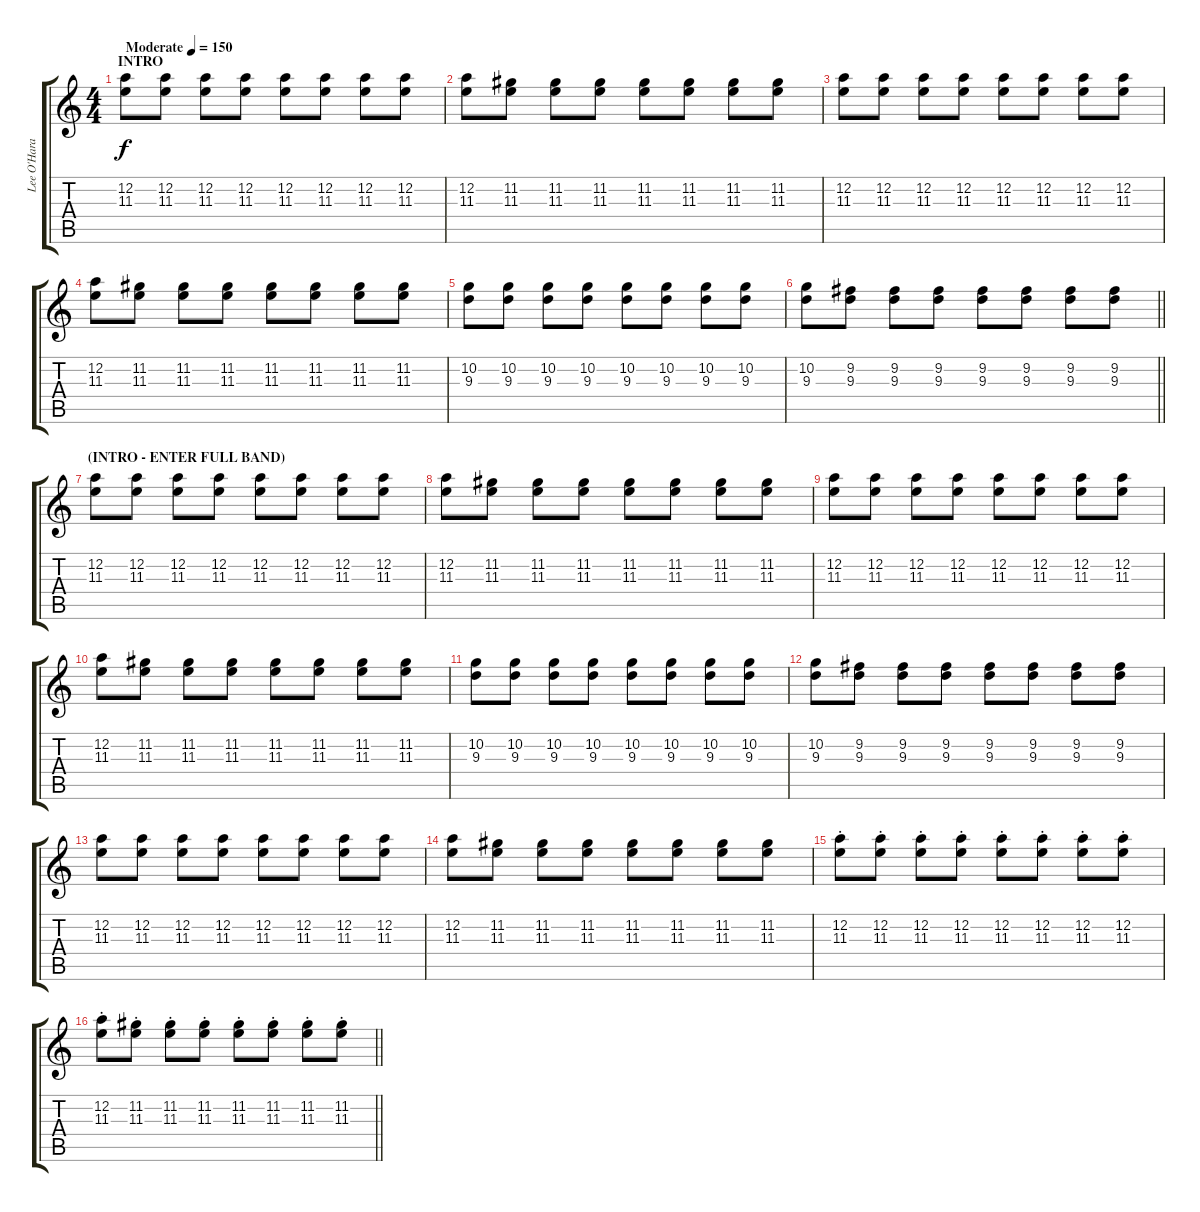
\track ("Lee O'Hara" "Lee O'Hara") {instrument overdrivenguitar}
\staff {score tabs}
\tuning (D4 A3 F3 C3 G2 C2) {hide}
\ts (4 4)
\section ("" "INTRO")
\tempo (150 "Moderate")
\clef g2
\ks c
(12.2 11.3).8{dy f instrument overdrivenguitar} (12.2 11.3).8 (12.2 11.3).8 (12.2 11.3).8 (12.2 11.3).8 (12.2 11.3).8 (12.2 11.3).8 (12.2 11.3).8 |
(12.2 11.3).8 (11.2 11.3).8 (11.2 11.3).8 (11.2 11.3).8 (11.2 11.3).8 (11.2 11.3).8 (11.2 11.3).8 (11.2 11.3).8 |
(12.2 11.3).8 (12.2 11.3).8 (12.2 11.3).8 (12.2 11.3).8 (12.2 11.3).8 (12.2 11.3).8 (12.2 11.3).8 (12.2 11.3).8 |
(12.2 11.3).8 (11.2 11.3).8 (11.2 11.3).8 (11.2 11.3).8 (11.2 11.3).8 (11.2 11.3).8 (11.2 11.3).8 (11.2 11.3).8 |
(10.2 9.3).8 (10.2 9.3).8 (10.2 9.3).8 (10.2 9.3).8 (10.2 9.3).8 (10.2 9.3).8 (10.2 9.3).8 (10.2 9.3).8 |
\barLineRight lightlight
(10.2 9.3).8 (9.2 9.3).8 (9.2 9.3).8 (9.2 9.3).8 (9.2 9.3).8 (9.2 9.3).8 (9.2 9.3).8 (9.2 9.3).8 |
\section ("" "(INTRO - ENTER FULL BAND)")
(12.2 11.3).8 (12.2 11.3).8 (12.2 11.3).8 (12.2 11.3).8 (12.2 11.3).8 (12.2 11.3).8 (12.2 11.3).8 (12.2 11.3).8 |
(12.2 11.3).8 (11.2 11.3).8 (11.2 11.3).8 (11.2 11.3).8 (11.2 11.3).8 (11.2 11.3).8 (11.2 11.3).8 (11.2 11.3).8 |
(12.2 11.3).8 (12.2 11.3).8 (12.2 11.3).8 (12.2 11.3).8 (12.2 11.3).8 (12.2 11.3).8 (12.2 11.3).8 (12.2 11.3).8 |
(12.2 11.3).8 (11.2 11.3).8 (11.2 11.3).8 (11.2 11.3).8 (11.2 11.3).8 (11.2 11.3).8 (11.2 11.3).8 (11.2 11.3).8 |
(10.2 9.3).8 (10.2 9.3).8 (10.2 9.3).8 (10.2 9.3).8 (10.2 9.3).8 (10.2 9.3).8 (10.2 9.3).8 (10.2 9.3).8 |
(10.2 9.3).8 (9.2 9.3).8 (9.2 9.3).8 (9.2 9.3).8 (9.2 9.3).8 (9.2 9.3).8 (9.2 9.3).8 (9.2 9.3).8 |
(12.2 11.3).8 (12.2 11.3).8 (12.2 11.3).8 (12.2 11.3).8 (12.2 11.3).8 (12.2 11.3).8 (12.2 11.3).8 (12.2 11.3).8 |
(12.2 11.3).8 (11.2 11.3).8 (11.2 11.3).8 (11.2 11.3).8 (11.2 11.3).8 (11.2 11.3).8 (11.2 11.3).8 (11.2 11.3).8 |
(12.2{st} 11.3{st}).8 (12.2{st} 11.3{st}).8 (12.2{st} 11.3{st}).8 (12.2{st} 11.3{st}).8 (12.2{st} 11.3{st}).8 (12.2{st} 11.3{st}).8 (12.2{st} 11.3{st}).8 (12.2{st} 11.3{st}).8 |
\barLineRight lightlight
(12.2{st} 11.3{st}).8 (11.2{st} 11.3{st}).8 (11.2{st} 11.3{st}).8 (11.2{st} 11.3{st}).8 (11.2{st} 11.3{st}).8 (11.2{st} 11.3{st}).8 (11.2{st} 11.3{st}).8 (11.2{st} 11.3{st}).8
